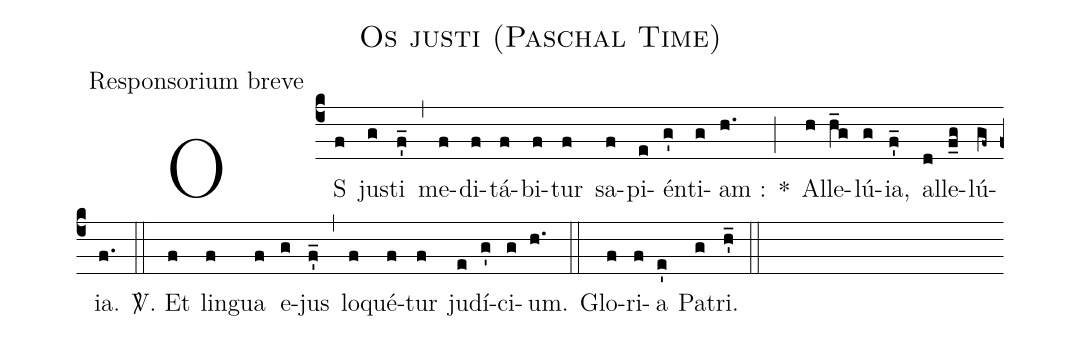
name:Os justi (Paschal Time);
office-part:Responsorium breve;
%%
(c4) OS(f) ju(g)sti(f'_) (,) me(f)di(f)tá(f)bi(f)tur(f) sa(f)pi(e)én(g')ti(g)am :(h.) *(;) Al(h)le(h_g)lú(g){ia},(f'_) al(d)le(f_g)lú(gf~){ia}.(f.) (::) <sp>V/</sp>. Et(f) lin(f)gua(f) e(g)jus(f'_) (,) lo(f)qué(f)tur(f) ju(e)dí(g')ci(g)um.(h.) (::) Glo(f)ri(f)a(e') Pa(g)tri.(h'_) (::)
